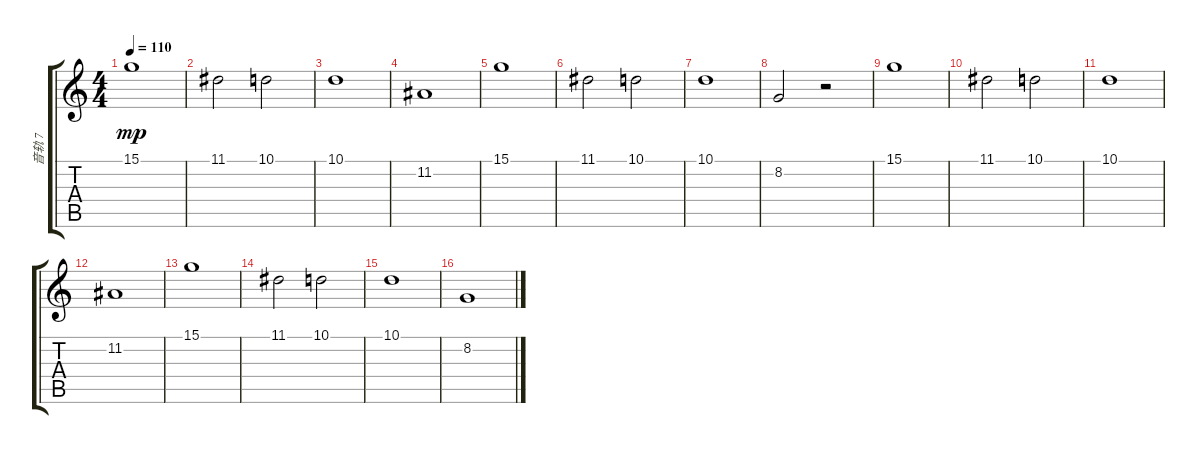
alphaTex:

\track ("音轨 7" "音轨 7") {instrument synthstrings2}
\staff {score tabs}
\tuning (E4 B3 G3 D3 A2 E2) {hide}
\ts (4 4)
\tempo 110
\clef g2
\ks c
15.1.1{dy mp} |
11.1.2 10.1.2 |
10.1.1 |
11.2.1 |
15.1.1 |
11.1.2 10.1.2 |
10.1.1 |
8.2.2 r.2 |
15.1.1 |
11.1.2 10.1.2 |
10.1.1 |
11.2.1 |
15.1.1 |
11.1.2 10.1.2 |
10.1.1 |
8.2.1
